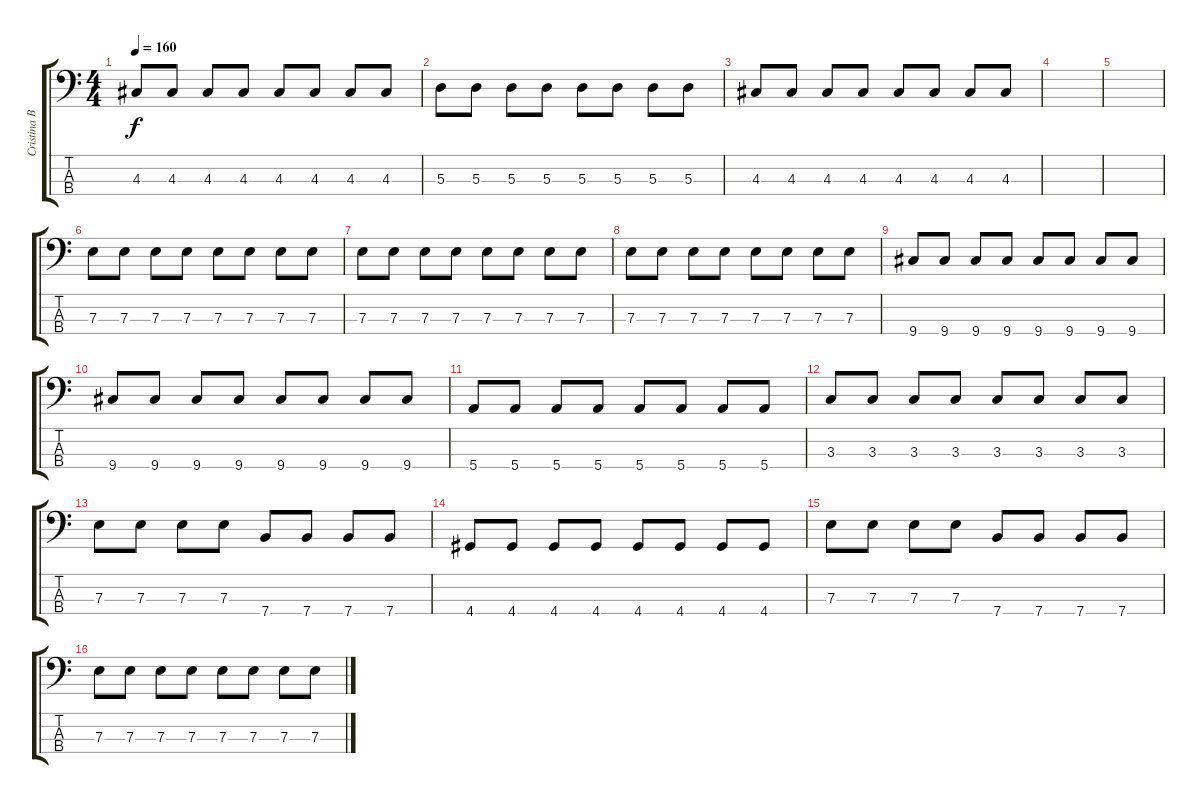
\track ("Cristina Bautista" "Cristina B") {instrument electricbasspick}
\staff {score tabs}
\tuning (G2 D2 A1 E1) {hide}
\ts (4 4)
\tempo 160
\clef f4
\ks c
4.3.8{dy f} 4.3.8 4.3.8 4.3.8 4.3.8 4.3.8 4.3.8 4.3.8 |
5.3.8 5.3.8 5.3.8 5.3.8 5.3.8 5.3.8 5.3.8 5.3.8 |
4.3.8 4.3.8 4.3.8 4.3.8 4.3.8 4.3.8 4.3.8 4.3.8 |
|
|
7.3.8 7.3.8 7.3.8 7.3.8 7.3.8 7.3.8 7.3.8 7.3.8 |
7.3.8 7.3.8 7.3.8 7.3.8 7.3.8 7.3.8 7.3.8 7.3.8 |
7.3.8 7.3.8 7.3.8 7.3.8 7.3.8 7.3.8 7.3.8 7.3.8 |
9.4.8 9.4.8 9.4.8 9.4.8 9.4.8 9.4.8 9.4.8 9.4.8 |
9.4.8 9.4.8 9.4.8 9.4.8 9.4.8 9.4.8 9.4.8 9.4.8 |
5.4.8 5.4.8 5.4.8 5.4.8 5.4.8 5.4.8 5.4.8 5.4.8 |
3.3.8 3.3.8 3.3.8 3.3.8 3.3.8 3.3.8 3.3.8 3.3.8 |
7.3.8 7.3.8 7.3.8 7.3.8 7.4.8 7.4.8 7.4.8 7.4.8 |
4.4.8 4.4.8 4.4.8 4.4.8 4.4.8 4.4.8 4.4.8 4.4.8 |
7.3.8 7.3.8 7.3.8 7.3.8 7.4.8 7.4.8 7.4.8 7.4.8 |
7.3.8 7.3.8 7.3.8 7.3.8 7.3.8 7.3.8 7.3.8 7.3.8
